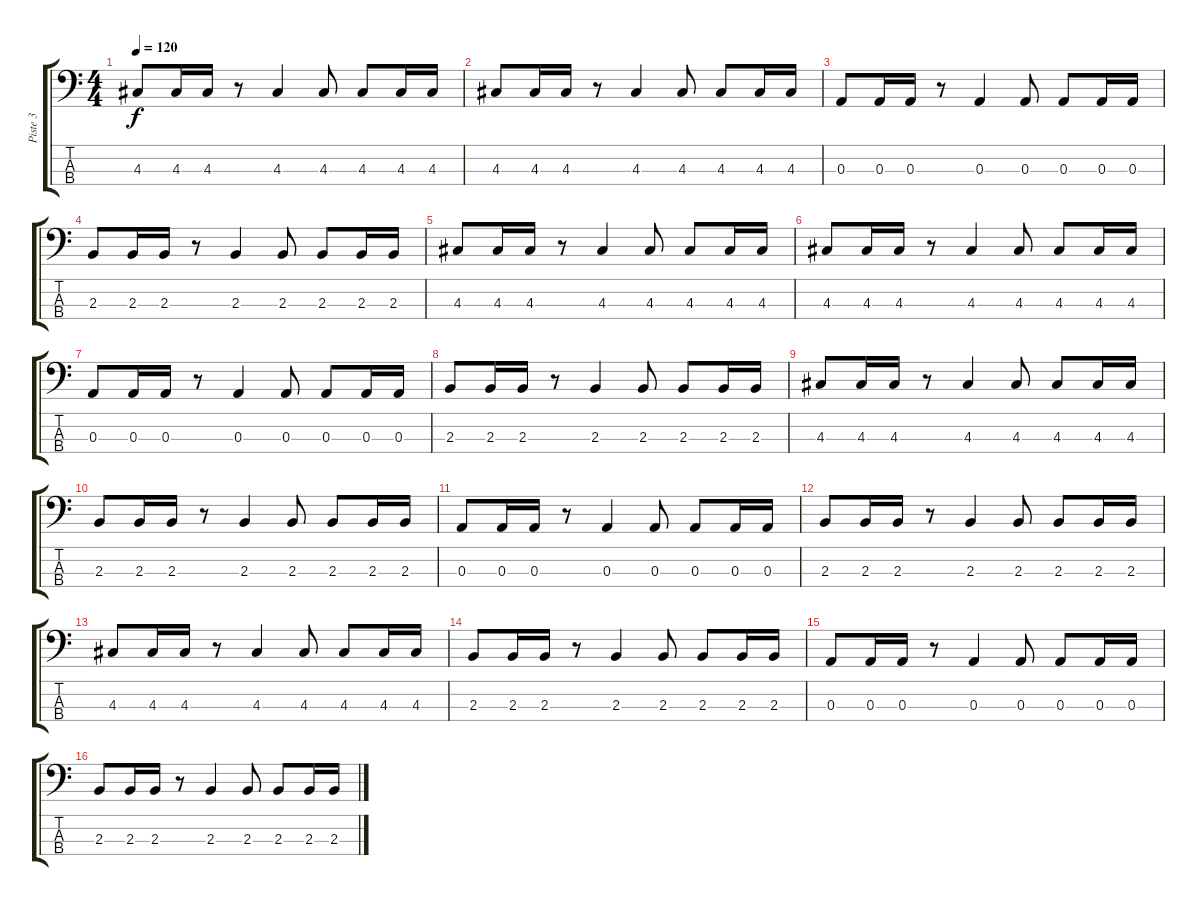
\track ("Piste 3" "Piste 3") {instrument electricbassfinger}
\staff {score tabs}
\tuning (G2 D2 A1 E1) {hide}
\ts (4 4)
\tempo 120
\clef f4
\ks c
4.3.8{dy f} 4.3.16 4.3.16 r.8 4.3.4 4.3.8 4.3.8 4.3.16 4.3.16 |
4.3.8 4.3.16 4.3.16 r.8 4.3.4 4.3.8 4.3.8 4.3.16 4.3.16 |
0.3.8 0.3.16 0.3.16 r.8 0.3.4 0.3.8 0.3.8 0.3.16 0.3.16 |
2.3.8 2.3.16 2.3.16 r.8 2.3.4 2.3.8 2.3.8 2.3.16 2.3.16 |
4.3.8 4.3.16 4.3.16 r.8 4.3.4 4.3.8 4.3.8 4.3.16 4.3.16 |
4.3.8 4.3.16 4.3.16 r.8 4.3.4 4.3.8 4.3.8 4.3.16 4.3.16 |
0.3.8 0.3.16 0.3.16 r.8 0.3.4 0.3.8 0.3.8 0.3.16 0.3.16 |
2.3.8 2.3.16 2.3.16 r.8 2.3.4 2.3.8 2.3.8 2.3.16 2.3.16 |
4.3.8 4.3.16 4.3.16 r.8 4.3.4 4.3.8 4.3.8 4.3.16 4.3.16 |
2.3.8 2.3.16 2.3.16 r.8 2.3.4 2.3.8 2.3.8 2.3.16 2.3.16 |
0.3.8 0.3.16 0.3.16 r.8 0.3.4 0.3.8 0.3.8 0.3.16 0.3.16 |
2.3.8 2.3.16 2.3.16 r.8 2.3.4 2.3.8 2.3.8 2.3.16 2.3.16 |
4.3.8 4.3.16 4.3.16 r.8 4.3.4 4.3.8 4.3.8 4.3.16 4.3.16 |
2.3.8 2.3.16 2.3.16 r.8 2.3.4 2.3.8 2.3.8 2.3.16 2.3.16 |
0.3.8 0.3.16 0.3.16 r.8 0.3.4 0.3.8 0.3.8 0.3.16 0.3.16 |
2.3.8 2.3.16 2.3.16 r.8 2.3.4 2.3.8 2.3.8 2.3.16 2.3.16
